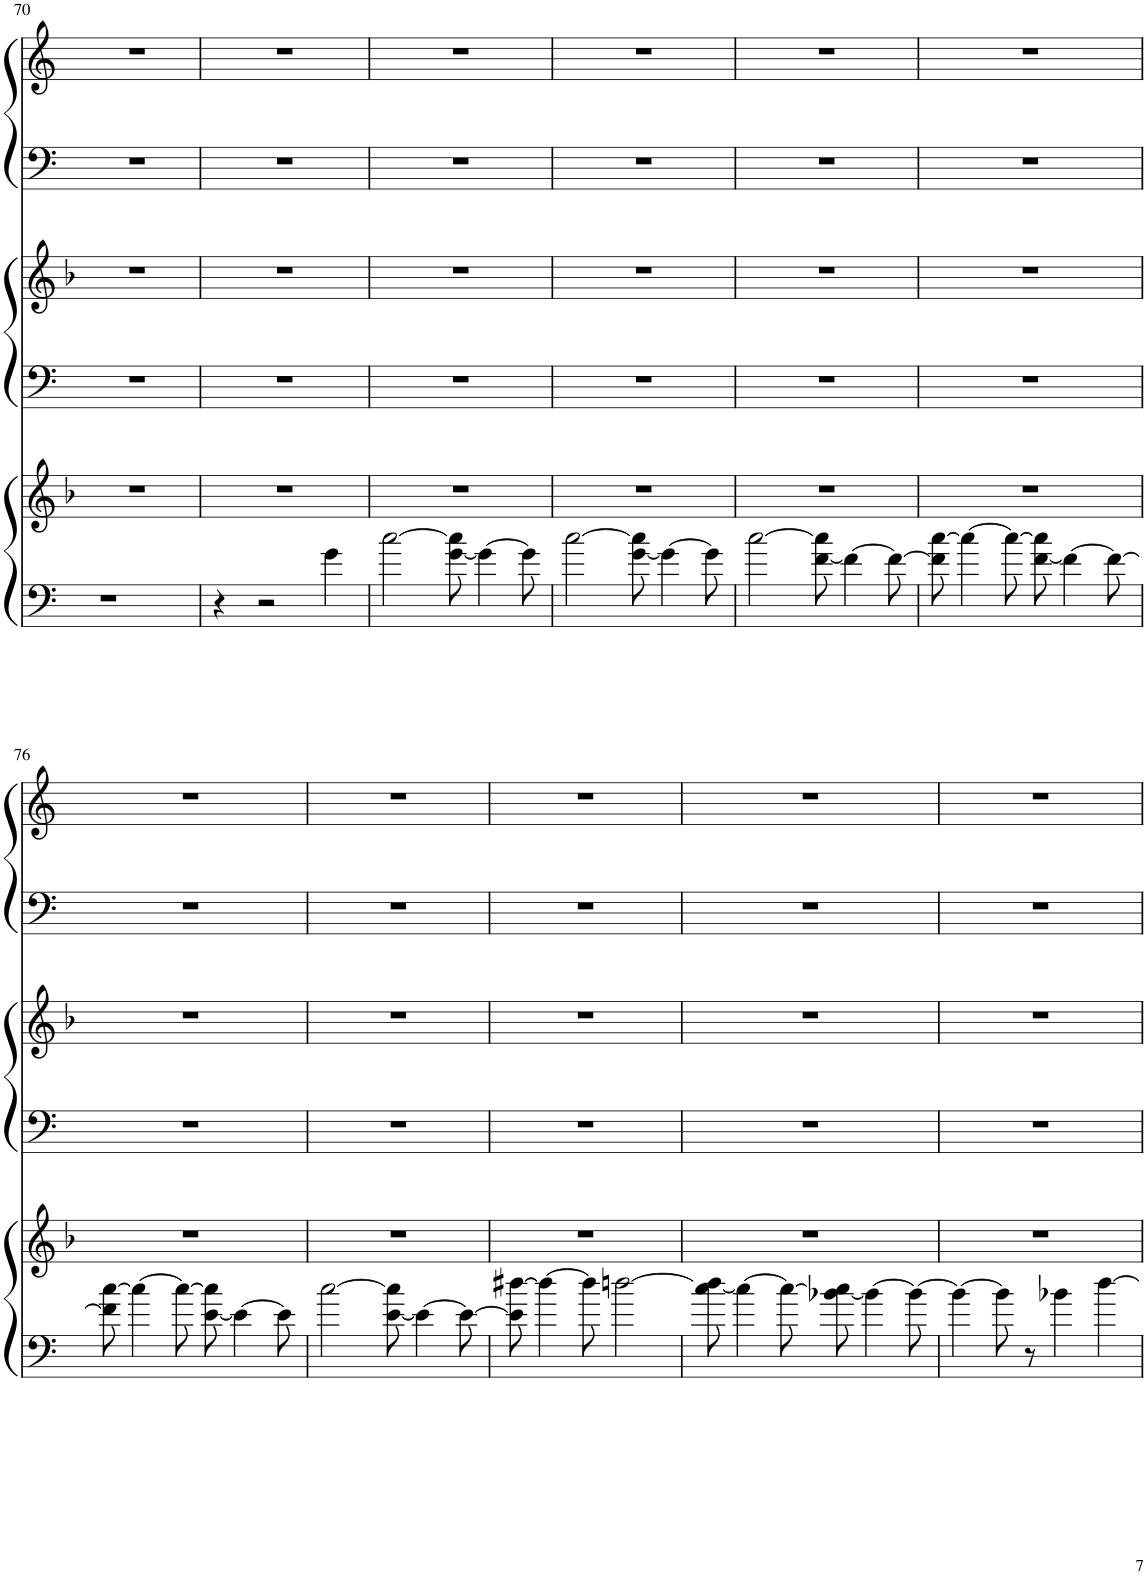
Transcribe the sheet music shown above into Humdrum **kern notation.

**kern	**kern	**kern	**kern	**kern	**kern
*part3	*part3	*part2	*part2	*part1	*part1
*staff6	*staff5	*staff4	*staff3	*staff2	*staff1
*I"Bass SS	*	*I"Bass SS	*	*I"Bass SS	*
*I'B	*	*I'B	*	*I'B	*
!!LO:PB:g=z
*clefF4	*clefG2	*clefF4	*clefG2	*clefF4	*clefG2
*k[]	*k[b-]	*k[]	*k[b-]	*k[]	*k[]
*M4/4	*M4/4	*M4/4	*M4/4	*M4/4	*M4/4
=70	=70	=70	=70	=70	=70
1r	1r	1r	1r	1r	1r
=71	=71	=71	=71	=71	=71
4r	1r	1r	1r	1r	1r
2r	.	.	.	.	.
4g\	.	.	.	.	.
=72	=72	=72	=72	=72	=72
[2cc\	1r	1r	1r	1r	1r
[8g\ 8cc\]	.	.	.	.	.
4g\_	.	.	.	.	.
8g\]	.	.	.	.	.
=73	=73	=73	=73	=73	=73
[2cc\	1r	1r	1r	1r	1r
[8g\ 8cc\]	.	.	.	.	.
4g\_	.	.	.	.	.
8g\]	.	.	.	.	.
=74	=74	=74	=74	=74	=74
[2cc\	1r	1r	1r	1r	1r
[8f\ 8cc\]	.	.	.	.	.
4f\_	.	.	.	.	.
8f\_	.	.	.	.	.
=75	=75	=75	=75	=75	=75
8f\] [8cc\	1r	1r	1r	1r	1r
4cc\_	.	.	.	.	.
8cc\_	.	.	.	.	.
[8f\ 8cc\]	.	.	.	.	.
4f\_	.	.	.	.	.
8f\_	.	.	.	.	.
!!LO:LB:g=z
=76	=76	=76	=76	=76	=76
8f\] [8cc\	1r	1r	1r	1r	1r
4cc\_	.	.	.	.	.
8cc\_	.	.	.	.	.
[8e\ 8cc\]	.	.	.	.	.
4e\_	.	.	.	.	.
8e\]	.	.	.	.	.
=77	=77	=77	=77	=77	=77
[2cc\	1r	1r	1r	1r	1r
[8e\ 8cc\]	.	.	.	.	.
4e\_	.	.	.	.	.
8e\_	.	.	.	.	.
=78	=78	=78	=78	=78	=78
8e\] [8dd#X\	1r	1r	1r	1r	1r
4dd#\_	.	.	.	.	.
8dd#\]	.	.	.	.	.
[2ddn\	.	.	.	.	.
=79	=79	=79	=79	=79	=79
[8cc\ 8dd\]	1r	1r	1r	1r	1r
4cc\_	.	.	.	.	.
8cc\_	.	.	.	.	.
[8b-X\ 8cc\]	.	.	.	.	.
4b-\_	.	.	.	.	.
8b-\_	.	.	.	.	.
=80	=80	=80	=80	=80	=80
4b-\_	1r	1r	1r	1r	1r
8b-\]	.	.	.	.	.
8r	.	.	.	.	.
4b-X\	.	.	.	.	.
[4dd\	.	.	.	.	.
=	=	=	=	=	=
*-	*-	*-	*-	*-	*-
